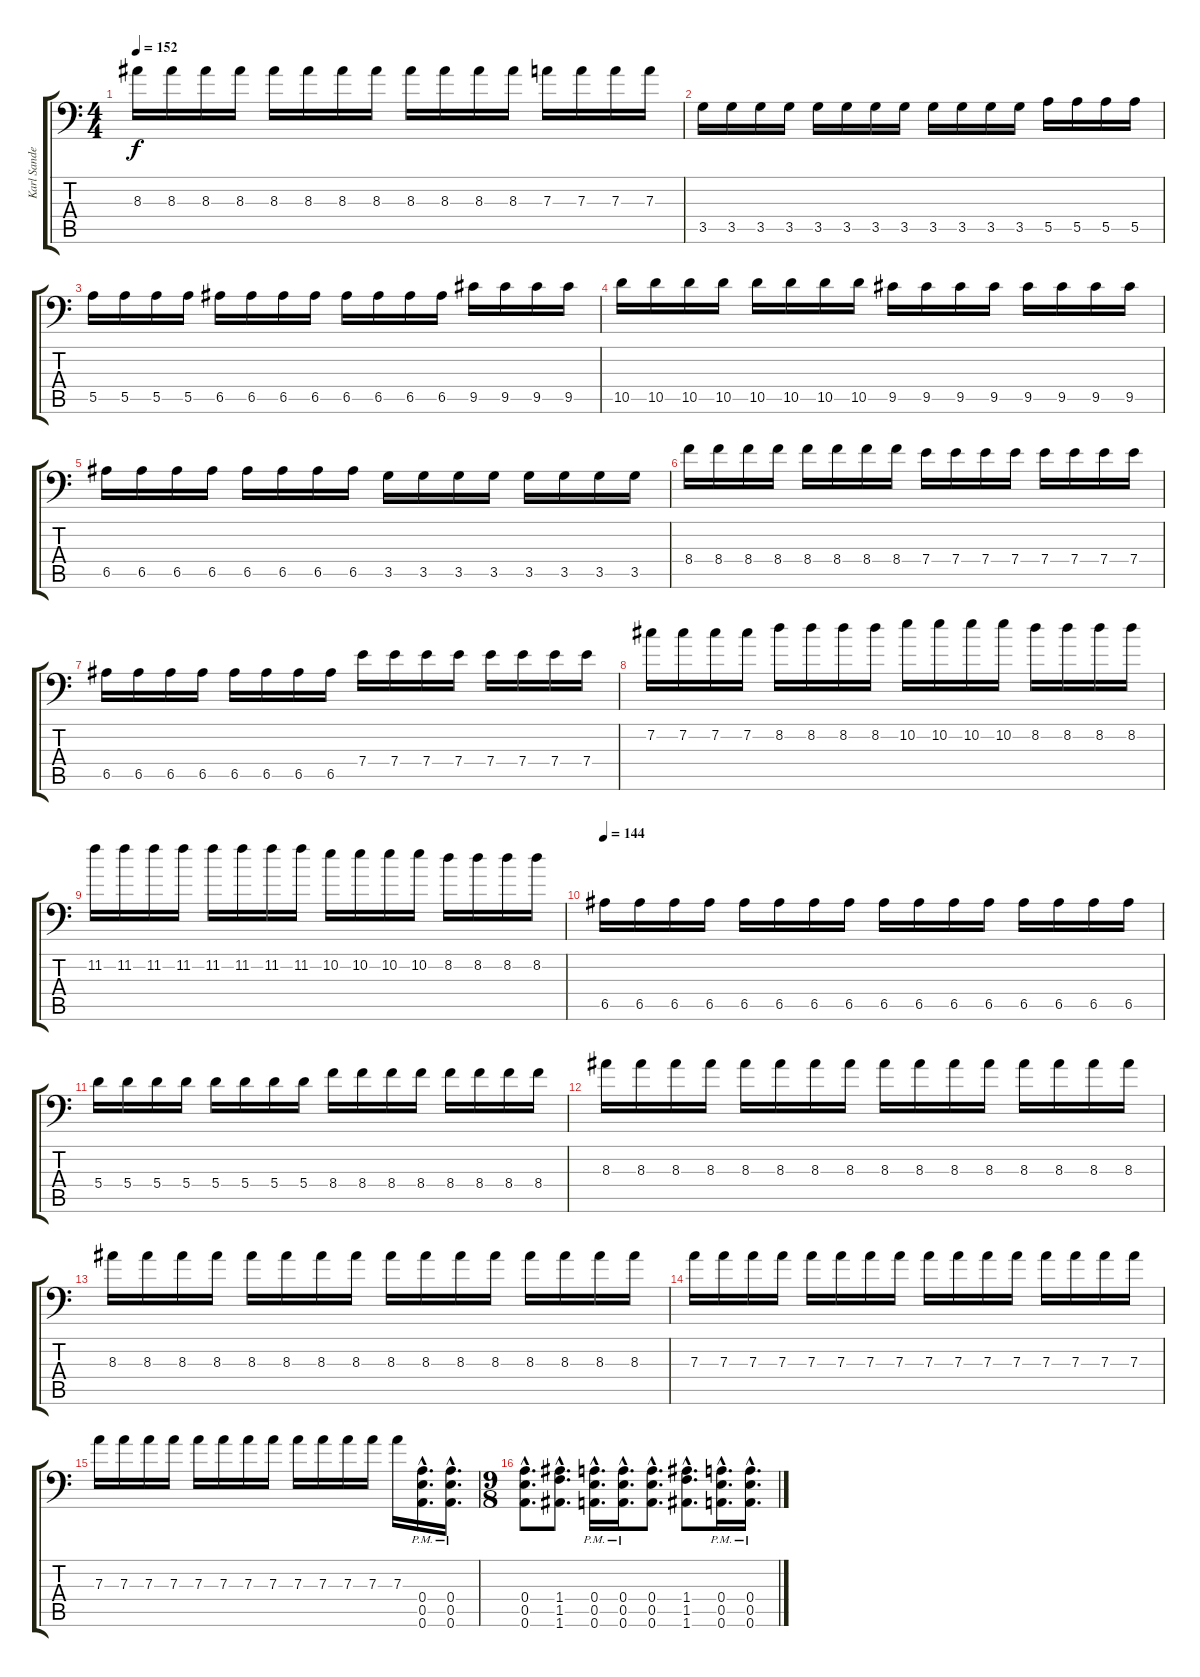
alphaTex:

\track ("Karl Sanders" "Karl Sande") {instrument distortionguitar}
\staff {score tabs}
\tuning (B3 Gb3 D3 A2 E2 A1) {hide}
\ts (4 4)
\tempo 152
\clef f4
\ks c
8.3.16{dy f} 8.3.16 8.3.16 8.3.16 8.3.16 8.3.16 8.3.16 8.3.16 8.3.16 8.3.16 8.3.16 8.3.16 7.3.16 7.3.16 7.3.16 7.3.16 |
3.5.16 3.5.16 3.5.16 3.5.16 3.5.16 3.5.16 3.5.16 3.5.16 3.5.16 3.5.16 3.5.16 3.5.16 5.5.16 5.5.16 5.5.16 5.5.16 |
5.5.16 5.5.16 5.5.16 5.5.16 6.5.16 6.5.16 6.5.16 6.5.16 6.5.16 6.5.16 6.5.16 6.5.16 9.5.16 9.5.16 9.5.16 9.5.16 |
10.5.16 10.5.16 10.5.16 10.5.16 10.5.16 10.5.16 10.5.16 10.5.16 9.5.16 9.5.16 9.5.16 9.5.16 9.5.16 9.5.16 9.5.16 9.5.16 |
6.5.16 6.5.16 6.5.16 6.5.16 6.5.16 6.5.16 6.5.16 6.5.16 3.5.16 3.5.16 3.5.16 3.5.16 3.5.16 3.5.16 3.5.16 3.5.16 |
8.4.16 8.4.16 8.4.16 8.4.16 8.4.16 8.4.16 8.4.16 8.4.16 7.4.16 7.4.16 7.4.16 7.4.16 7.4.16 7.4.16 7.4.16 7.4.16 |
6.5.16 6.5.16 6.5.16 6.5.16 6.5.16 6.5.16 6.5.16 6.5.16 7.4.16 7.4.16 7.4.16 7.4.16 7.4.16 7.4.16 7.4.16 7.4.16 |
7.2.16 7.2.16 7.2.16 7.2.16 8.2.16 8.2.16 8.2.16 8.2.16 10.2.16 10.2.16 10.2.16 10.2.16 8.2.16 8.2.16 8.2.16 8.2.16 |
11.2.16 11.2.16 11.2.16 11.2.16 11.2.16 11.2.16 11.2.16 11.2.16 10.2.16 10.2.16 10.2.16 10.2.16 8.2.16 8.2.16 8.2.16 8.2.16 |
\tempo 144
6.5.16 6.5.16 6.5.16 6.5.16 6.5.16 6.5.16 6.5.16 6.5.16 6.5.16 6.5.16 6.5.16 6.5.16 6.5.16 6.5.16 6.5.16 6.5.16 |
5.4.16 5.4.16 5.4.16 5.4.16 5.4.16 5.4.16 5.4.16 5.4.16 8.4.16 8.4.16 8.4.16 8.4.16 8.4.16 8.4.16 8.4.16 8.4.16 |
8.3.16 8.3.16 8.3.16 8.3.16 8.3.16 8.3.16 8.3.16 8.3.16 8.3.16 8.3.16 8.3.16 8.3.16 8.3.16 8.3.16 8.3.16 8.3.16 |
8.3.16 8.3.16 8.3.16 8.3.16 8.3.16 8.3.16 8.3.16 8.3.16 8.3.16 8.3.16 8.3.16 8.3.16 8.3.16 8.3.16 8.3.16 8.3.16 |
7.3.16 7.3.16 7.3.16 7.3.16 7.3.16 7.3.16 7.3.16 7.3.16 7.3.16 7.3.16 7.3.16 7.3.16 7.3.16 7.3.16 7.3.16 7.3.16 |
7.3.16 7.3.16 7.3.16 7.3.16 7.3.16 7.3.16 7.3.16 7.3.16 7.3.16 7.3.16 7.3.16 7.3.16 7.3.16 (0.4{hac pm} 0.5{hac pm} 0.6{hac pm}).16{d} (0.4{hac pm} 0.5{hac pm} 0.6{hac pm}).16{d} |
\ts (9 8)
(0.4{hac} 0.5{hac} 0.6{hac}).8{d} (1.4{hac} 1.5{hac} 1.6{hac}).8{d} (0.4{hac pm} 0.5{hac pm} 0.6{hac pm}).16{d} (0.4{hac pm} 0.5{hac pm} 0.6{hac pm}).16{d} (0.4{hac} 0.5{hac} 0.6{hac}).8{d} (1.4{hac} 1.5{hac} 1.6{hac}).8{d} (0.4{hac pm} 0.5{hac pm} 0.6{hac pm}).16{d} (0.4{hac pm} 0.5{hac pm} 0.6{hac pm}).16{d}
